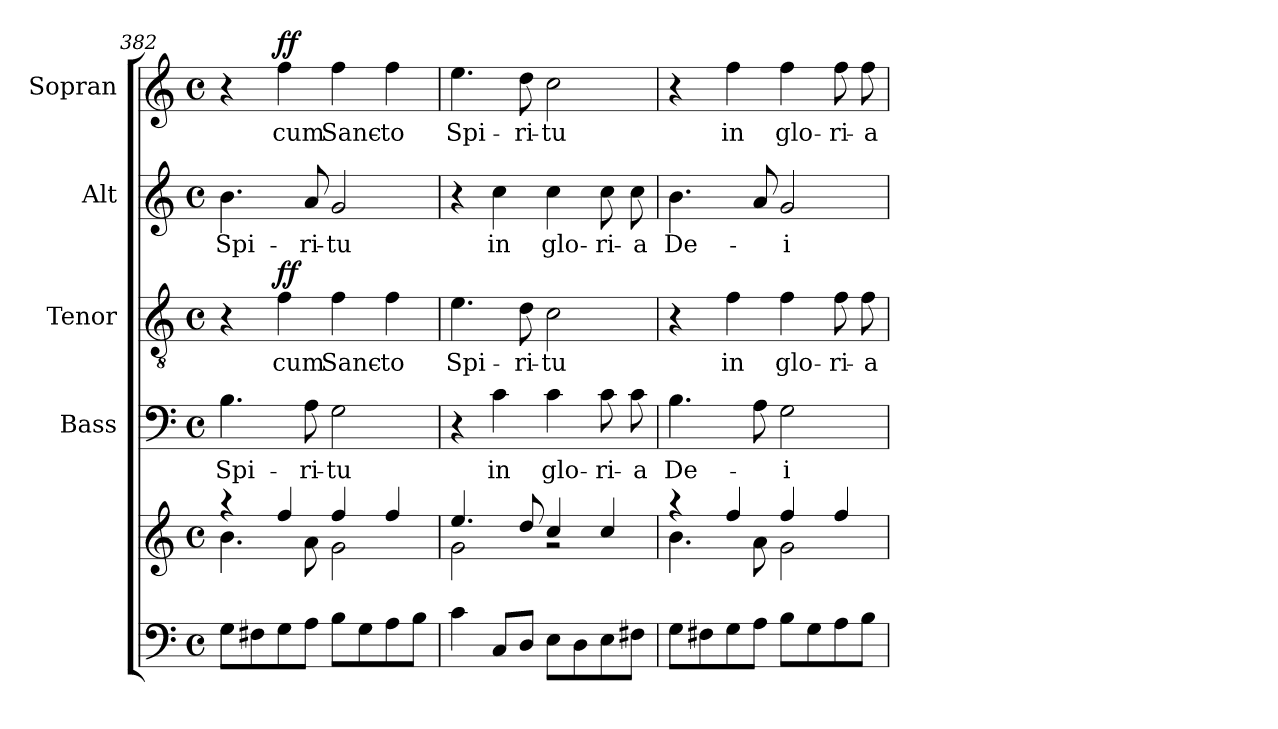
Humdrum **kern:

**kern	**kern	**kern	**text	**kern	**text	**dynam	**kern	**text	**kern	**text	**dynam
*part5	*part5	*part4	*part4	*part3	*part3	*part3	*part2	*part2	*part1	*part1	*part1
*staff6	*staff5	*staff4	*staff4	*staff3	*staff3	*staff3	*staff2	*staff2	*staff1	*staff1	*staff1
*	*	*I"Bass	*	*I"Tenor	*	*	*I"Alt	*	*I"Sopran	*	*
*	*	*I'B.	*	*I'T.	*	*	*I'A.	*	*I'S.	*	*
*clefF4	*clefG2	*clefF4	*	*clefGv2	*	*	*clefG2	*	*clefG2	*	*
*k[]	*k[]	*k[]	*	*k[]	*	*	*k[]	*	*k[]	*	*
*C:	*C:	*C:	*	*C:	*	*	*C:	*	*C:	*	*
*M4/4	*M4/4	*M4/4	*	*M4/4	*	*	*M4/4	*	*M4/4	*	*
*met(c)	*met(c)	*met(c)	*	*met(c)	*	*	*met(c)	*	*met(c)	*	*
=382	=382	=382	=382	=382	=382	=382	=382	=382	=382	=382	=382
*	*^	*	*	*	*	*	*	*	*	*	*
!	!	!	!	!LO:LY:b	!	!	!	!	!LO:LY:b	!	!	!
8G\L	4raa	4.b\	4.B\	Spi-	4r	.	.	4.b\	Spi-	4r	.	.
8F#X\	.	.	.	.	.	.	.	.	.	.	.	.
!	!	!	!	!	!	!LO:LY:b	!LO:DY:a	!	!	!	!LO:LY:b	!LO:DY:a
8G\	4ff/	.	.	.	4f\	cum	ff	.	.	4ff\	cum	ff
!	!	!	!	!LO:LY:b	!	!	!	!	!LO:LY:b	!	!	!
8A\J	.	8a\	8A\	-ri-	.	.	.	8a/	-ri-	.	.	.
!	!	!	!	!LO:LY:b	!	!LO:LY:b	!	!	!LO:LY:b	!	!LO:LY:b	!
8B\L	4ff/	2g\	2G\	-tu	4f\	Sanc-	.	2g/	-tu	4ff\	Sanc-	.
8G\	.	.	.	.	.	.	.	.	.	.	.	.
!	!	!	!	!	!	!LO:LY:b	!	!	!	!	!LO:LY:b	!
8A\	4ff/	.	.	.	4f\	-to	.	.	.	4ff\	-to	.
8B\J	.	.	.	.	.	.	.	.	.	.	.	.
=383	=383	=383	=383	=383	=383	=383	=383	=383	=383	=383	=383	=383
!	!	!	!	!	!	!LO:LY:b	!	!	!	!	!LO:LY:b	!
4c\	4.ee/	2g\	4r	.	4.e\	Spi-	.	4r	.	4.ee\	Spi-	.
!	!	!	!	!LO:LY:b	!	!	!	!	!LO:LY:b	!	!	!
8C/L	.	.	4c\	in	.	.	.	4cc\	in	.	.	.
!	!	!	!	!	!	!LO:LY:b	!	!	!	!	!LO:LY:b	!
8D/J	8dd/	.	.	.	8d\	-ri-	.	.	.	8dd\	-ri-	.
!	!	!	!	!LO:LY:b	!	!LO:LY:b	!	!	!LO:LY:b	!	!LO:LY:b	!
8E\L	4cc/	2rg	4c\	glo-	2c\	-tu	.	4cc\	glo-	2cc\	-tu	.
8D\	.	.	.	.	.	.	.	.	.	.	.	.
!	!	!	!	!LO:LY:b	!	!	!	!	!LO:LY:b	!	!	!
8E\	4cc/	.	8c\	-ri-	.	.	.	8cc\	-ri-	.	.	.
!	!	!	!	!LO:LY:b	!	!	!	!	!LO:LY:b	!	!	!
8F#X\J	.	.	8c\	-a	.	.	.	8cc\	-a	.	.	.
=384	=384	=384	=384	=384	=384	=384	=384	=384	=384	=384	=384	=384
!	!	!	!	!LO:LY:b	!	!	!	!	!LO:LY:b	!	!	!
8G\L	4raa	4.b\	4.B\	De-	4r	.	.	4.b\	De-	4r	.	.
8F#X\	.	.	.	.	.	.	.	.	.	.	.	.
!	!	!	!	!	!	!LO:LY:b	!	!	!	!	!LO:LY:b	!
8G\	4ff/	.	.	.	4f\	in	.	.	.	4ff\	in	.
8A\J	.	8a\	8A\	.	.	.	.	8a/	.	.	.	.
!	!	!	!	!LO:LY:b	!	!LO:LY:b	!	!	!LO:LY:b	!	!LO:LY:b	!
8B\L	4ff/	2g\	2G\	-i	4f\	glo-	.	2g/	-i	4ff\	glo-	.
8G\	.	.	.	.	.	.	.	.	.	.	.	.
!	!	!	!	!	!	!LO:LY:b	!	!	!	!	!LO:LY:b	!
8A\	4ff/	.	.	.	8f\	-ri-	.	.	.	8ff\	-ri-	.
!	!	!	!	!	!	!LO:LY:b	!	!	!	!	!LO:LY:b	!
8B\J	.	.	.	.	8f\	-a	.	.	.	8ff\	-a	.
*	*v	*v	*	*	*	*	*	*	*	*	*	*
=	=	=	=	=	=	=	=	=	=	=	=
*-	*-	*-	*-	*-	*-	*-	*-	*-	*-	*-	*-
